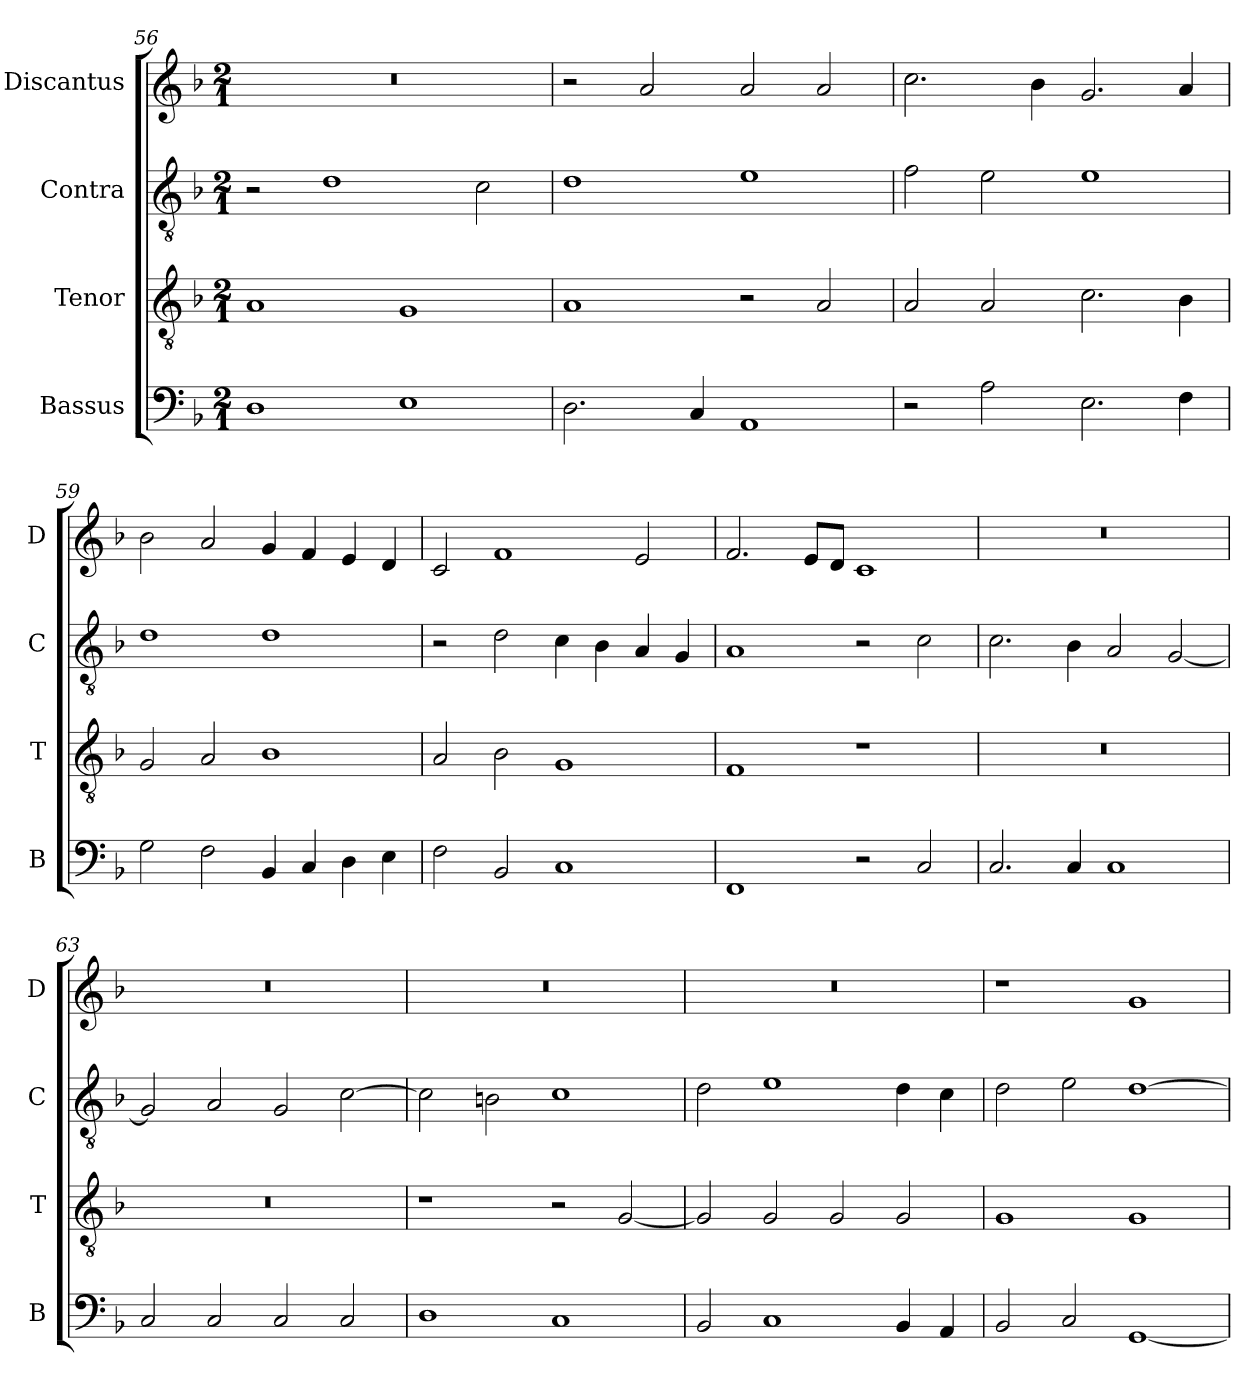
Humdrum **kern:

**kern	**kern	**kern	**kern
*part4	*part3	*part2	*part1
*staff4	*staff3	*staff2	*staff1
*I"Bassus	*I"Tenor	*I"Contra	*I"Discantus
*I'B	*I'T	*I'C	*I'D
*clefF4	*clefGv2	*clefGv2	*clefG2
*k[b-]	*k[b-]	*k[b-]	*k[b-]
*M2/1	*M2/1	*M2/1	*M2/1
=56	=56	=56	=56
1D	1A	2r	0r
.	.	1d	.
1E	1G	.	.
.	.	2c\	.
=57	=57	=57	=57
2.D\	1A	1d	2r
.	.	.	2a/
4C/	.	.	.
1AA	2r	1e	2a/
.	2A/	.	2a/
=58	=58	=58	=58
2r	2A/	2f\	2.cc\
2A\	2A/	2e\	.
.	.	.	4b-\
2.E\	2.c\	1e	2.g/
4F\	4B-\	.	4a/
=59	=59	=59	=59
2G\	2G/	1d	2b-\
2F\	2A/	.	2a/
4BB-/	1B-	1d	4g/
4C/	.	.	4f/
4D\	.	.	4e/
4E\	.	.	4d/
=60	=60	=60	=60
2F\	2A/	2r	2c/
2BB-/	2B-\	2d\	1f
1C	1G	4c\	.
.	.	4B-\	.
.	.	4A/	2e/
.	.	4G/	.
=61	=61	=61	=61
1FF	1F	1A	2.f/
.	.	.	8e/L
.	.	.	8d/J
2r	1r	2r	1c
2C/	.	2c\	.
=62	=62	=62	=62
2.C/	0r	2.c\	0r
4C/	.	4B-\	.
1C	.	2A/	.
.	.	[2G/	.
=63	=63	=63	=63
2C/	0r	2G/]	0r
2C/	.	2A/	.
2C/	.	2G/	.
2C/	.	[2c\	.
=64	=64	=64	=64
1D	1r	2c\]	0r
.	.	2Bn\	.
1C	2r	1c	.
.	[2G/	.	.
=65	=65	=65	=65
2BB-/	2G/]	2d\	0r
1C	2G/	1e	.
.	2G/	.	.
4BB-/	2G/	4d\	.
4AA/	.	4c\	.
=66	=66	=66	=66
2BB-/	1G	2d\	1r
2C/	.	2e\	.
[1GG	1G	[1d	1g
=	=	=	=
*-	*-	*-	*-
